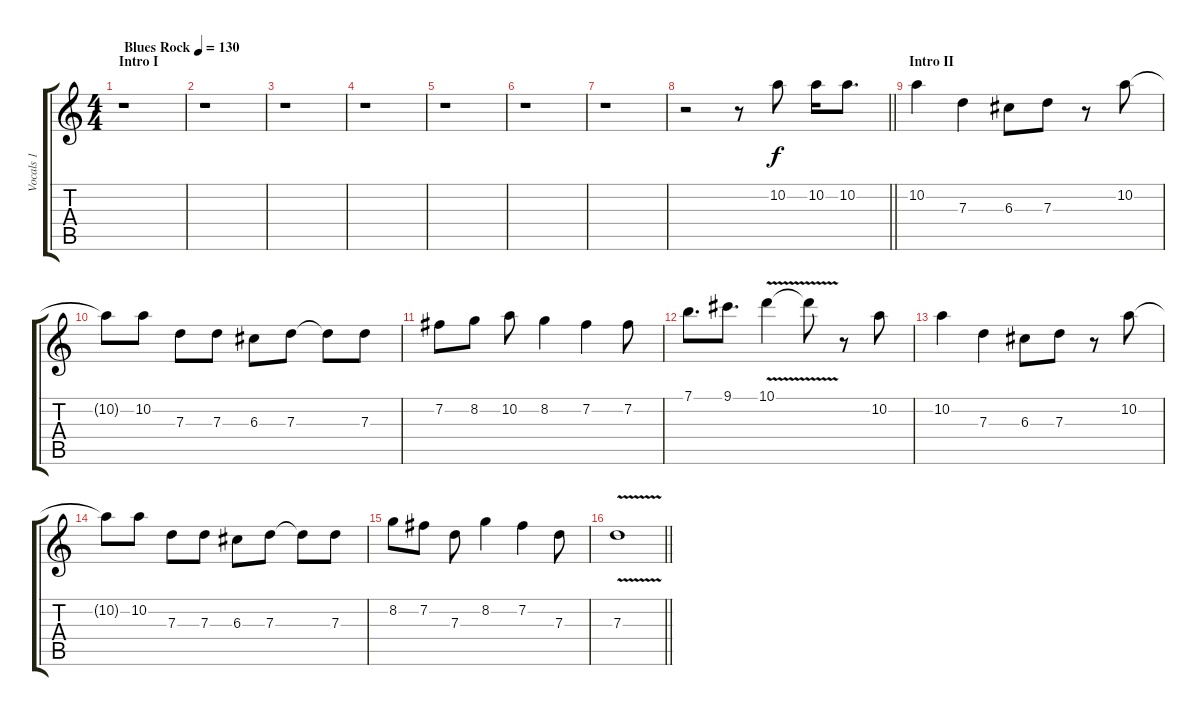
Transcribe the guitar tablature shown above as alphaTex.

\track ("Vocals 1" "Vocals 1") {instrument distortionguitar}
\staff {score tabs}
\tuning (E4 B3 G3 D3 A2 E2) {hide}
\ts (4 4)
\section ("" "Intro I")
\tempo (130 "Blues Rock")
\clef g2
\ks c
r.1{dy f instrument distortionguitar} |
r.1 |
r.1 |
r.1 |
r.1 |
r.1 |
r.1 |
\barLineRight lightlight
r.2 r.8 10.2.8 10.2.16 10.2.8{d} |
\section ("" "Intro II")
10.2.4 7.3.4 6.3.8 7.3.8 r.8 10.2.8 |
10.2{t}.8 10.2.8 7.3.8 7.3.8 6.3.8 7.3.8 7.3{t}.8 7.3.8 |
7.2.8 8.2.8 10.2.8 8.2.4 7.2.4 7.2.8 |
7.1.8{d} 9.1.8{d} 10.1{v}.4 10.1{t}.8 r.8 10.2.8 |
10.2.4 7.3.4 6.3.8 7.3.8 r.8 10.2.8 |
10.2{t}.8 10.2.8 7.3.8 7.3.8 6.3.8 7.3.8 7.3{t}.8 7.3.8 |
8.2.8 7.2.8 7.3.8 8.2.4 7.2.4 7.3.8 |
\barLineRight lightlight
7.3{v}.1
